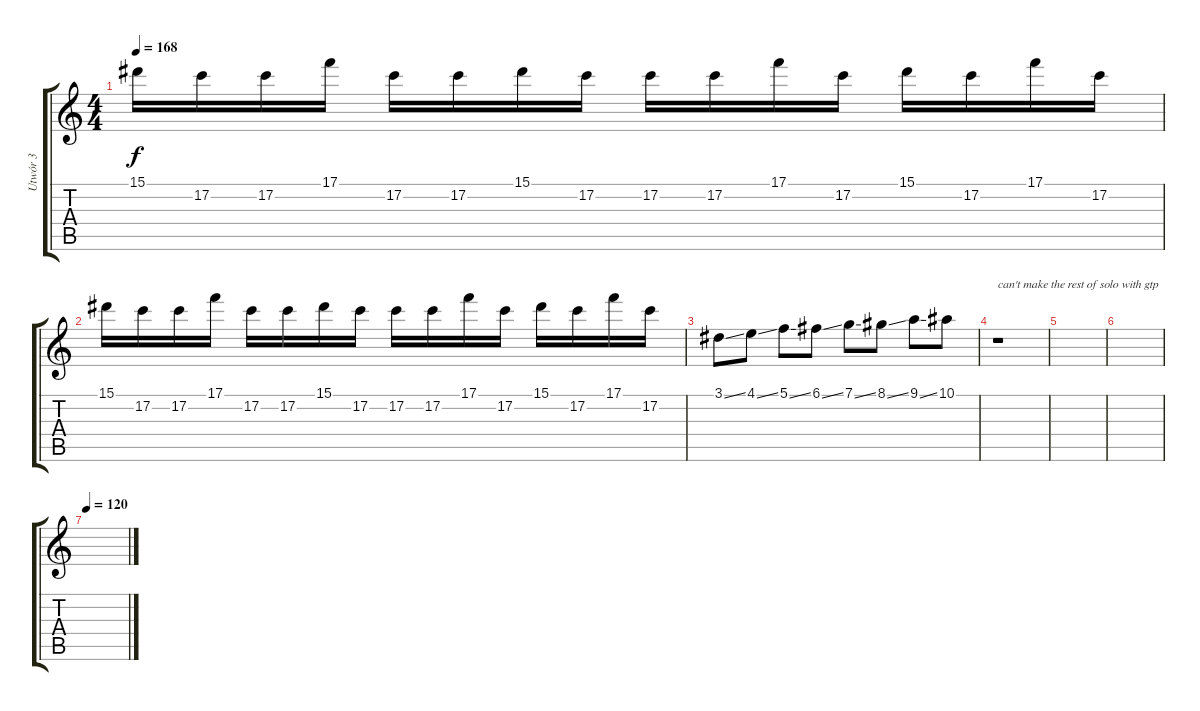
\track ("Utwór 3" "Utwór 3") {instrument distortionguitar}
\staff {score tabs}
\tuning (C4 G3 Eb3 Bb2 F2 C2) {hide}
\ts (4 4)
\tempo 168
\clef g2
\ks c
15.1.16{dy f} 17.2.16 17.2.16 17.1.16 17.2.16 17.2.16 15.1.16 17.2.16 17.2.16 17.2.16 17.1.16 17.2.16 15.1.16 17.2.16 17.1.16 17.2.16 |
15.1.16 17.2.16 17.2.16 17.1.16 17.2.16 17.2.16 15.1.16 17.2.16 17.2.16 17.2.16 17.1.16 17.2.16 15.1.16 17.2.16 17.1.16 17.2.16 |
3.1{ss}.8 4.1{ss}.8 5.1{ss}.8 6.1{ss}.8 7.1{ss}.8 8.1{ss}.8 9.1{ss}.8 10.1.8 |
r.1{txt "can't make the rest of solo with gtp"} |
|
|
\tempo 120
